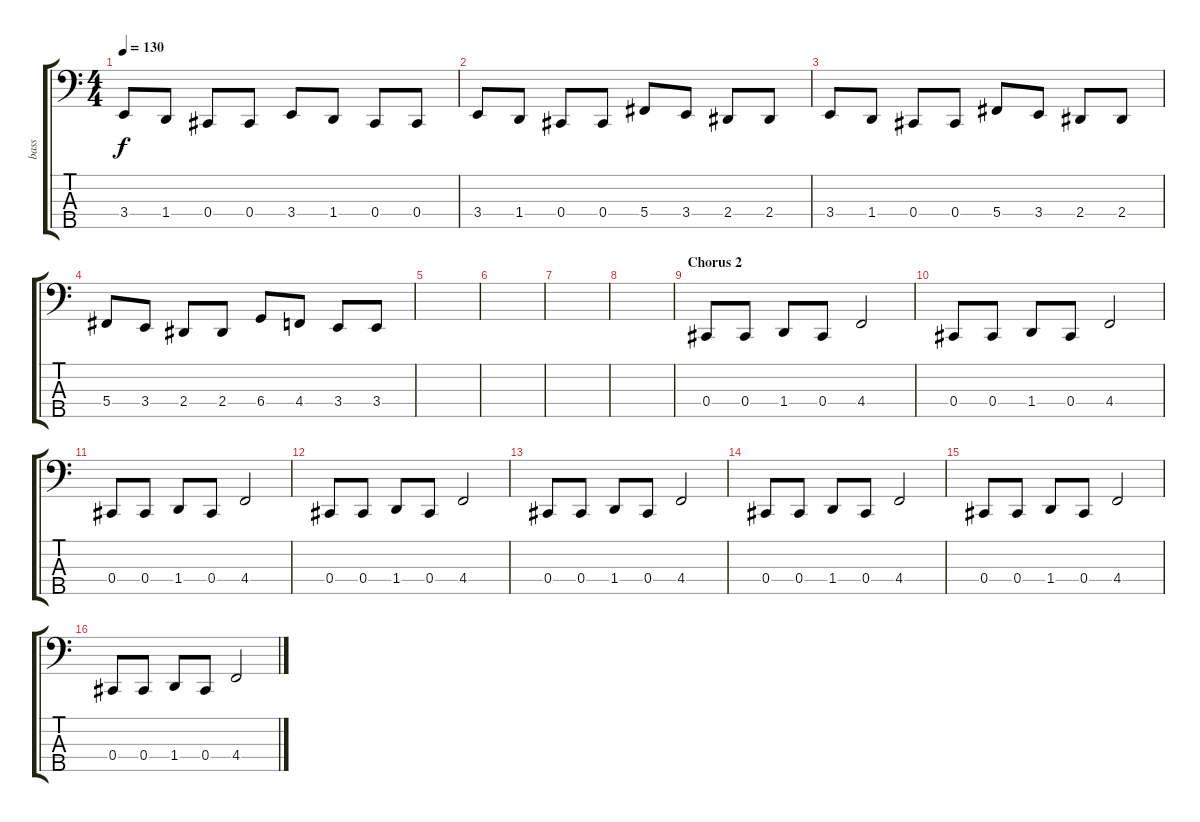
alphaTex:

\track ("bass" "bass") {instrument electricbasspick}
\staff {score tabs}
\tuning (E2 B1 Gb1 Db1 Ab0) {hide}
\ts (4 4)
\tempo 130
\clef f4
\ks c
3.4.8{dy f} 1.4.8 0.4.8 0.4.8 3.4.8 1.4.8 0.4.8 0.4.8 |
3.4.8 1.4.8 0.4.8 0.4.8 5.4.8 3.4.8 2.4.8 2.4.8 |
3.4.8 1.4.8 0.4.8 0.4.8 5.4.8 3.4.8 2.4.8 2.4.8 |
5.4.8 3.4.8 2.4.8 2.4.8 6.4.8 4.4.8 3.4.8 3.4.8 |
|
|
|
|
\section ("" "Chorus 2")
0.4.8 0.4.8 1.4.8 0.4.8 4.4.2 |
0.4.8 0.4.8 1.4.8 0.4.8 4.4.2 |
0.4.8 0.4.8 1.4.8 0.4.8 4.4.2 |
0.4.8 0.4.8 1.4.8 0.4.8 4.4.2 |
0.4.8 0.4.8 1.4.8 0.4.8 4.4.2 |
0.4.8 0.4.8 1.4.8 0.4.8 4.4.2 |
0.4.8 0.4.8 1.4.8 0.4.8 4.4.2 |
0.4.8 0.4.8 1.4.8 0.4.8 4.4.2
